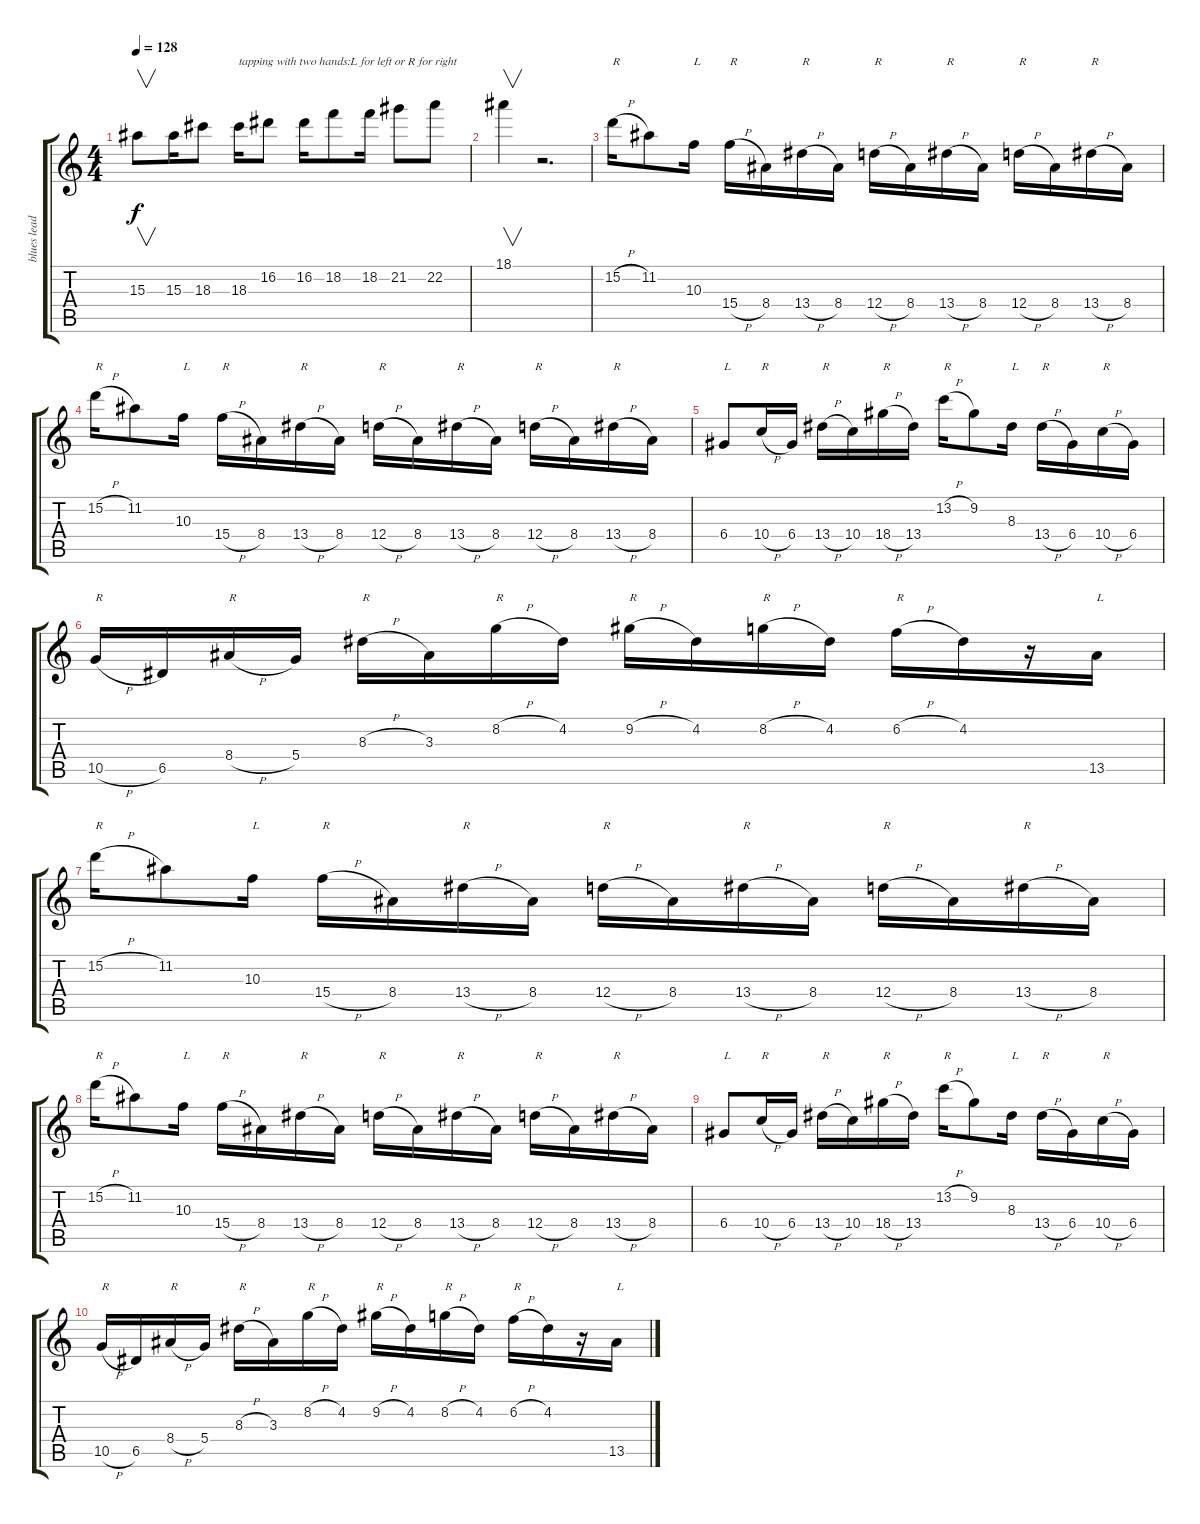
\track ("blues lead " "blues lead") {instrument distortionguitar}
\staff {score tabs}
\tuning (E4 B3 G3 D3 A2 E2) {hide}
\ts (4 4)
\tempo 128
\clef g2
\ks c
15.3.8{v dy f} 15.3.16 18.3.8 18.3.16{txt "tapping with two hands:L for left or R for right"} 16.2.8 16.2.16 18.2.8 18.2.16 21.2.8 22.2.8 |
18.1.4{v} r.2{d} |
15.2{h}.16{txt "R" instrument electricguitarmuted} 11.2.8 10.3.16{txt "L"} 15.4{h}.16{txt "R"} 8.4.16 13.4{h}.16{txt "R"} 8.4.16 12.4{h}.16{txt "R"} 8.4.16 13.4{h}.16{txt "R"} 8.4.16 12.4{h}.16{txt "R"} 8.4.16 13.4{h}.16{txt "R"} 8.4.16 |
15.2{h}.16{txt "R"} 11.2.8 10.3.16{txt "L"} 15.4{h}.16{txt "R"} 8.4.16 13.4{h}.16{txt "R"} 8.4.16 12.4{h}.16{txt "R"} 8.4.16 13.4{h}.16{txt "R"} 8.4.16 12.4{h}.16{txt "R"} 8.4.16 13.4{h}.16{txt "R"} 8.4.16 |
6.4.8{txt "L"} 10.4{h}.16{txt "R"} 6.4.16 13.4{h}.16{txt "R"} 10.4.16 18.4{h}.16{txt "R"} 13.4.16 13.2{h}.16{txt "R"} 9.2.8 8.3.16{txt "L"} 13.4{h}.16{txt "R"} 6.4.16 10.4{h}.16{txt "R"} 6.4.16 |
10.5{h}.16{txt "R"} 6.5.16 8.4{h}.16{txt "R"} 5.4.16 8.3{h}.16{txt "R"} 3.3.16 8.2{h}.16{txt "R"} 4.2.16 9.2{h}.16{txt "R"} 4.2.16 8.2{h}.16{txt "R"} 4.2.16 6.2{h}.16{txt "R"} 4.2.16 r.16 13.5.16{txt "L"} |
15.2{h}.16{txt "R"} 11.2.8 10.3.16{txt "L"} 15.4{h}.16{txt "R"} 8.4.16 13.4{h}.16{txt "R"} 8.4.16 12.4{h}.16{txt "R"} 8.4.16 13.4{h}.16{txt "R"} 8.4.16 12.4{h}.16{txt "R"} 8.4.16 13.4{h}.16{txt "R"} 8.4.16 |
15.2{h}.16{txt "R"} 11.2.8 10.3.16{txt "L"} 15.4{h}.16{txt "R"} 8.4.16 13.4{h}.16{txt "R"} 8.4.16 12.4{h}.16{txt "R"} 8.4.16 13.4{h}.16{txt "R"} 8.4.16 12.4{h}.16{txt "R"} 8.4.16 13.4{h}.16{txt "R"} 8.4.16 |
6.4.8{txt "L"} 10.4{h}.16{txt "R"} 6.4.16 13.4{h}.16{txt "R"} 10.4.16 18.4{h}.16{txt "R"} 13.4.16 13.2{h}.16{txt "R"} 9.2.8 8.3.16{txt "L"} 13.4{h}.16{txt "R"} 6.4.16 10.4{h}.16{txt "R"} 6.4.16 |
10.5{h}.16{txt "R"} 6.5.16 8.4{h}.16{txt "R"} 5.4.16 8.3{h}.16{txt "R"} 3.3.16 8.2{h}.16{txt "R"} 4.2.16 9.2{h}.16{txt "R"} 4.2.16 8.2{h}.16{txt "R"} 4.2.16 6.2{h}.16{txt "R"} 4.2.16 r.16 13.5.16{txt "L"}
